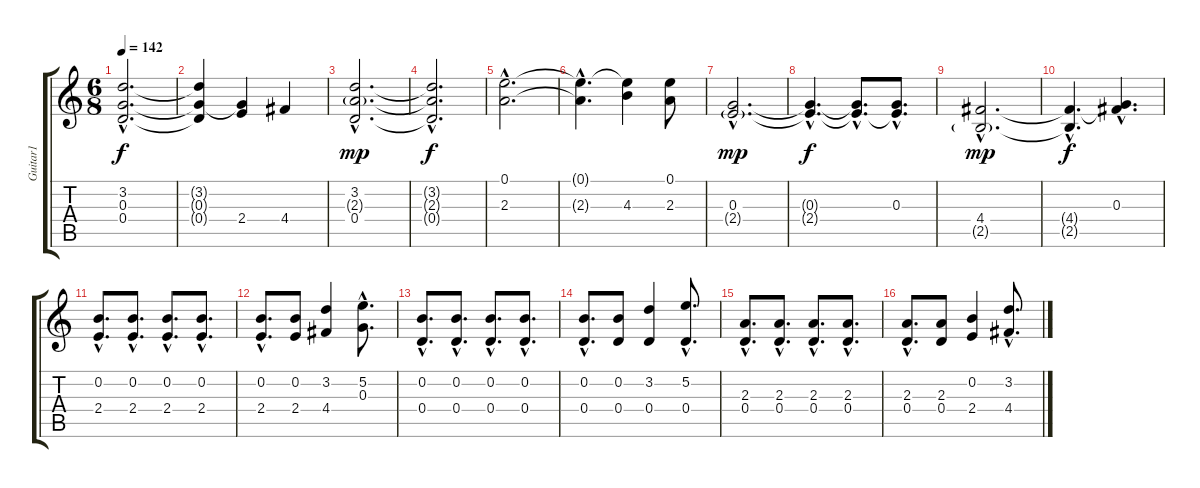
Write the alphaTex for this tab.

\track ("Guitar1" "Guitar1") {instrument overdrivenguitar}
\staff {score tabs}
\tuning (E4 B3 G3 D3 A2 E2) {hide}
\ts (6 8)
\tempo 142
\clef g2
\ks c
(3.2{hac} 0.3{hac} 0.4{hac}).2{d dy f} |
(3.2{t} 0.3{t} 0.4{t}).4 (0.3{t} 2.4).4 4.4.4 |
(3.2{hac} 2.3{g hac} 0.4{hac}).2{d dy mp} |
(3.2{hac t} 2.3{hac t} 0.4{hac t}).2{d dy f} |
(0.1{hac} 2.3{hac}).2{d} |
(0.1{hac t} 2.3{hac t}).4{d} (0.1{t} 4.3).4 (0.1 2.3).8 |
(0.3{hac} 2.4{g hac}).2{d dy mp} |
(0.3{hac t} 2.4{hac t}).4{d dy f} (0.3{hac t} 2.4{hac t}).8{d} (0.3{hac} 2.4{hac t}).8{d} |
(4.4{hac} 2.5{g hac}).2{d dy mp} |
(4.4{hac t} 2.5{hac t}).4{d dy f} (0.3{hac} 4.4{hac t}).4{d} |
(0.2{hac} 2.4{hac}).8{d} (0.2{hac} 2.4{hac}).8{d} (0.2{hac} 2.4{hac}).8{d} (0.2{hac} 2.4{hac}).8{d} |
(0.2{hac} 2.4{hac}).8{d} (0.2 2.4).8 (3.2 4.4).4 (5.2{hac} 0.3{hac}).8{d} |
(0.2{hac} 0.4{hac}).8{d} (0.2{hac} 0.4{hac}).8{d} (0.2{hac} 0.4{hac}).8{d} (0.2{hac} 0.4{hac}).8{d} |
(0.2{hac} 0.4{hac}).8{d} (0.2 0.4).8 (3.2 0.4).4 (5.2{hac} 0.4{hac}).8{d} |
(2.3{hac} 0.4{hac}).8{d} (2.3{hac} 0.4{hac}).8{d} (2.3{hac} 0.4{hac}).8{d} (2.3{hac} 0.4{hac}).8{d} |
(2.3{hac} 0.4{hac}).8{d} (2.3 0.4).8 (0.2 2.4).4 (3.2{hac} 4.4{hac}).8{d}
